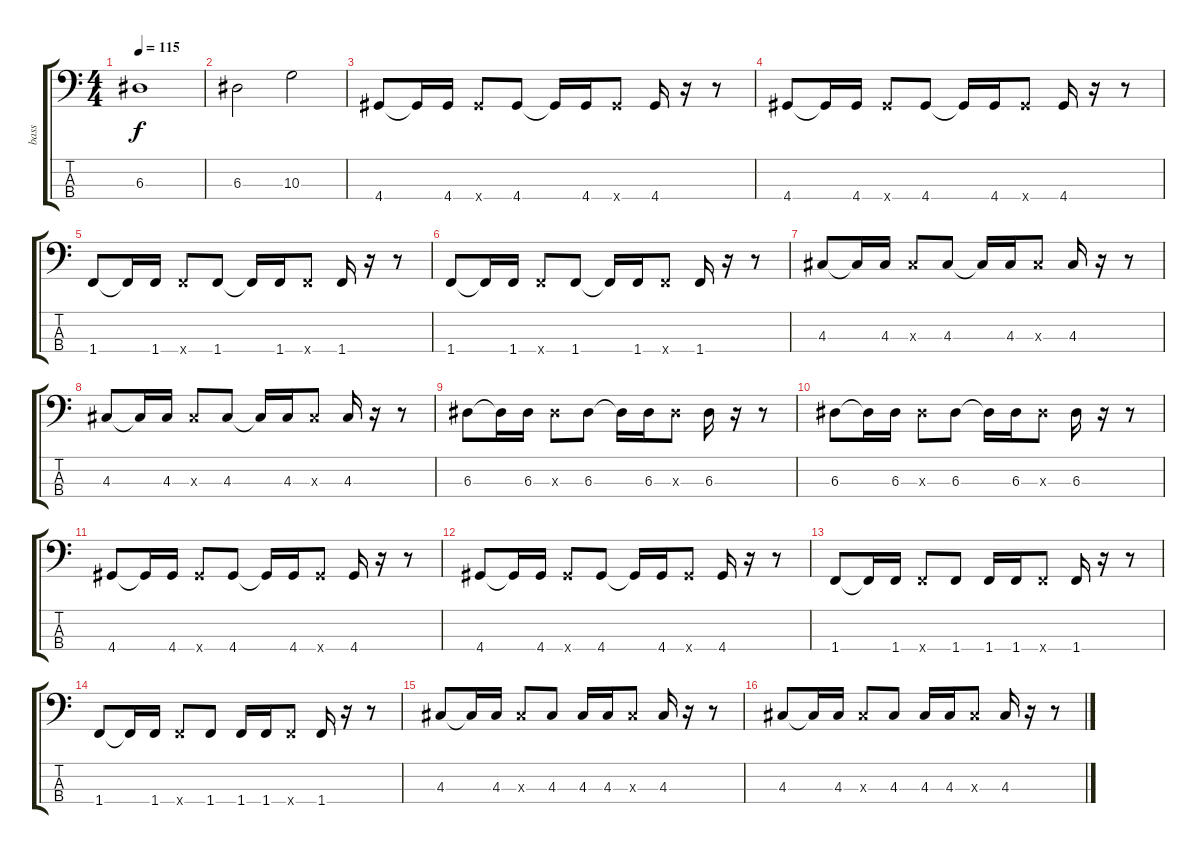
\track ("bass" "bass") {instrument electricbassfinger}
\staff {score tabs}
\tuning (G2 D2 A1 E1) {hide}
\ts (4 4)
\tempo 115
\clef f4
\ks c
6.3.1{dy f} |
6.3.2 10.3.2 |
4.4.8 4.4{t}.16 4.4.16 4.4{x}.8 4.4.8 4.4{t}.16 4.4.16 4.4{x}.8 4.4.16 r.16 r.8 |
4.4.8 4.4{t}.16 4.4.16 4.4{x}.8 4.4.8 4.4{t}.16 4.4.16 4.4{x}.8 4.4.16 r.16 r.8 |
1.4.8 1.4{t}.16 1.4.16 1.4{x}.8 1.4.8 1.4{t}.16 1.4.16 1.4{x}.8 1.4.16 r.16 r.8 |
1.4.8 1.4{t}.16 1.4.16 1.4{x}.8 1.4.8 1.4{t}.16 1.4.16 1.4{x}.8 1.4.16 r.16 r.8 |
4.3.8 4.3{t}.16 4.3.16 4.3{x}.8 4.3.8 4.3{t}.16 4.3.16 4.3{x}.8 4.3.16 r.16 r.8 |
4.3.8 4.3{t}.16 4.3.16 4.3{x}.8 4.3.8 4.3{t}.16 4.3.16 4.3{x}.8 4.3.16 r.16 r.8 |
6.3.8 6.3{t}.16 6.3.16 6.3{x}.8 6.3.8 6.3{t}.16 6.3.16 6.3{x}.8 6.3.16 r.16 r.8 |
6.3.8 6.3{t}.16 6.3.16 6.3{x}.8 6.3.8 6.3{t}.16 6.3.16 6.3{x}.8 6.3.16 r.16 r.8 |
4.4.8 4.4{t}.16 4.4.16 4.4{x}.8 4.4.8 4.4{t}.16 4.4.16 4.4{x}.8 4.4.16 r.16 r.8 |
4.4.8 4.4{t}.16 4.4.16 4.4{x}.8 4.4.8 4.4{t}.16 4.4.16 4.4{x}.8 4.4.16 r.16 r.8 |
1.4.8 1.4{t}.16 1.4.16 1.4{x}.8 1.4.8 1.4.16 1.4.16 1.4{x}.8 1.4.16 r.16 r.8 |
1.4.8 1.4{t}.16 1.4.16 1.4{x}.8 1.4.8 1.4.16 1.4.16 1.4{x}.8 1.4.16 r.16 r.8 |
4.3.8 4.3{t}.16 4.3.16 4.3{x}.8 4.3.8 4.3.16 4.3.16 4.3{x}.8 4.3.16 r.16 r.8 |
4.3.8 4.3{t}.16 4.3.16 4.3{x}.8 4.3.8 4.3.16 4.3.16 4.3{x}.8 4.3.16 r.16 r.8
